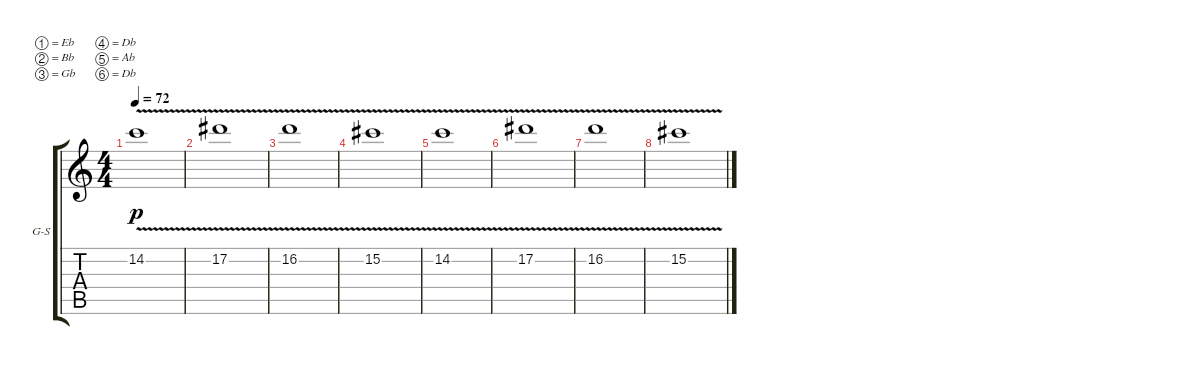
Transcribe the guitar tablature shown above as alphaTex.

\defaultSystemsLayout 4
\bracketExtendMode groupsimilarinstruments
\firstSystemTrackNameOrientation horizontal
\otherSystemsTrackNameOrientation horizontal
\track ("Guitar Solo 1" "G-S") {multiBarRest instrument electricguitarclean}
\staff {score tabs}
\tuning (Eb4 Bb3 Gb3 Db3 Ab2 Db2)
\ts (4 4)
\tempo 72
\clef g2
\ks c
14.2{v}.1{dy p} |
17.2{v}.1 |
16.2{v}.1 |
15.2{v}.1 |
14.2{v}.1 |
17.2{v}.1 |
16.2{v}.1 |
15.2{v}.1
